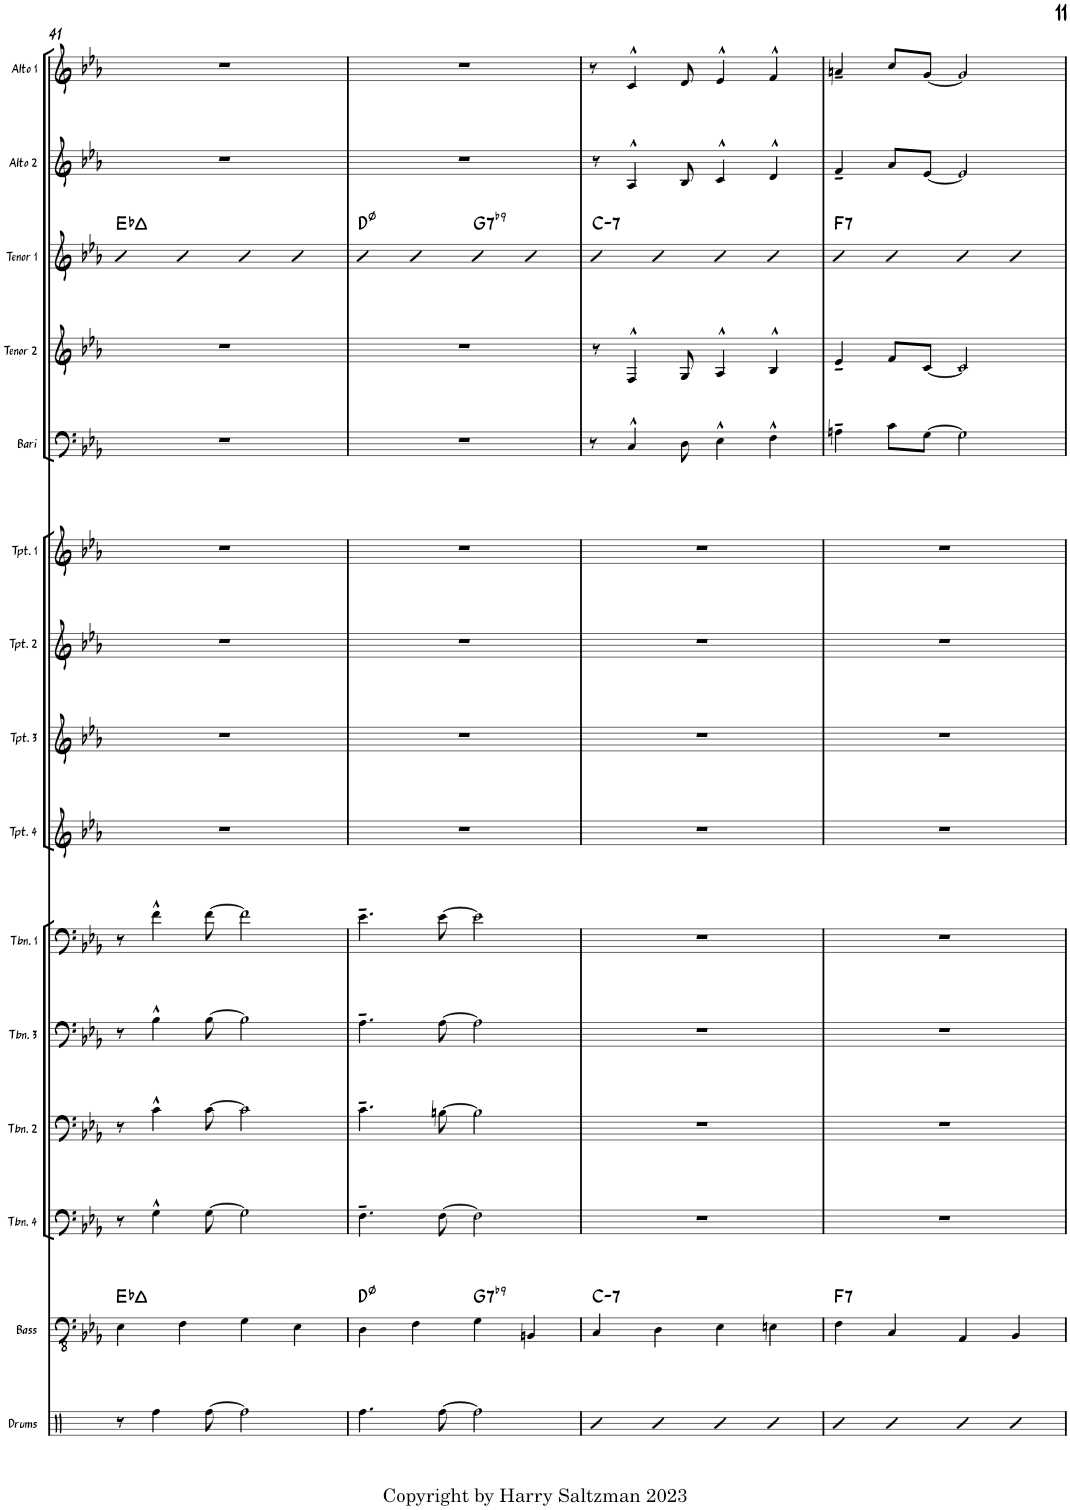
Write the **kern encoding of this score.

**kern	**kern	**harte	**kern	**kern	**harte	**kern	**harte	**kern	**kern	**kern	**kern	**kern	**kern	**kern	**kern	**kern	**kern	**kern	**harte	**kern	**kern
*part17	*part16	*part16	*part15	*part15	*part15	*part14	*part14	*part13	*part12	*part11	*part10	*part9	*part8	*part7	*part6	*part5	*part4	*part3	*part3	*part2	*part1
*staff18	*staff17	*	*staff16	*staff15	*	*staff14	*	*staff13	*staff12	*staff11	*staff10	*staff9	*staff8	*staff7	*staff6	*staff5	*staff4	*staff3	*	*staff2	*staff1
*I"Drums	*I"Bass	*	*I"Piano	*	*	*I"Guitar / Keys	*	*I"Trombone 4	*I"Trombone 2	*I"Trombone 3	*I"Trombone 1	*I"Trumpet 4	*I"Trumpet 3	*I"Trumpet 2	*I"Trumpet 1	*I"Bari Sax	*I"Tenor Sax 2	*I"Tenor Sax 1	*	*I"Alto Sax 2	*I"Alto Sax 1
*I'Drums	*I'Bass	*	*I'Pno.	*	*	*I'Git / key	*	*I'Tbn. 4	*I'Tbn. 2	*I'Tbn. 3	*I'Tbn. 1	*I'Tpt. 4	*I'Tpt. 3	*I'Tpt. 2	*I'Tpt. 1	*I'Bari	*I'Tenor 2	*I'Tenor 1	*	*I'Alto 2	*I'Alto 1
!!LO:PB:g=z
*clefX	*clefFv4	*	*clefF4	*clefG2	*	*clefGv2	*	*clefF4	*clefF4	*clefF4	*clefF4	*clefG2	*clefG2	*clefG2	*clefG2	*clefF4	*clefG2	*clefG2	*	*clefG2	*clefG2
*	*	*	*	*	*	*	*	*	*	*	*	*Trd1c2	*Trd1c2	*Trd1c2	*Trd1c2	*Trd12c21	*Trd8c14	*Trd8c14	*	*Trd5c9	*Trd5c9
*k[]	*k[b-e-a-]	*	*k[b-e-a-]	*k[b-e-a-]	*	*k[b-e-a-]	*	*k[b-e-a-]	*k[b-e-a-]	*k[b-e-a-]	*k[b-e-a-]	*k[b-e-a-]	*k[b-e-a-]	*k[b-e-a-]	*k[b-e-a-]	*k[b-e-a-]	*k[b-e-a-]	*k[b-e-a-]	*	*k[b-e-a-]	*k[b-e-a-]
*M4/4	*M4/4	*	*M4/4	*M4/4	*	*M4/4	*	*M4/4	*M4/4	*M4/4	*M4/4	*M4/4	*M4/4	*M4/4	*M4/4	*M4/4	*M4/4	*M4/4	*	*M4/4	*M4/4
=41	=41	=41	=41	=41	=41	=41	=41	=41	=41	=41	=41	=41	=41	=41	=41	=41	=41	=41	=41	=41	=41
8r	4EE-\	Eb:maj	4D	4b-	Eb:maj	4D	Eb:maj	8r	8r	8r	8r	1r	1r	1r	1r	1r	1r	4D	Eb:maj	1r	1r
4Rff\	.	.	.	.	.	.	.	4G^^\	4c^^\	4B-^^\	4f^^\	.	.	.	.	.	.	.	.	.	.
.	4FF\	.	4D	4b-	.	4D	.	.	.	.	.	.	.	.	.	.	.	4D	.	.	.
[8Rff\	.	.	.	.	.	.	.	[8G\	[8c\	[8B-\	[8f\	.	.	.	.	.	.	.	.	.	.
2Rff\]	4GG\	.	4D	4b-	.	4D	.	2G\]	2c\]	2B-\]	2f\]	.	.	.	.	.	.	4D	.	.	.
.	4EE-\	.	4D	4b-	.	4D	.	.	.	.	.	.	.	.	.	.	.	4D	.	.	.
=42	=42	=42	=42	=42	=42	=42	=42	=42	=42	=42	=42	=42	=42	=42	=42	=42	=42	=42	=42	=42	=42
4.Rff\	4DD\	D:hdim7	4D	4b-	D:hdim7	4D	D:hdim7	4.F~\	4.c~\	4.A-~\	4.e-~\	1r	1r	1r	1r	1r	1r	4D	D:hdim7	1r	1r
.	4FF\	.	4D	4b-	.	4D	.	.	.	.	.	.	.	.	.	.	.	4D	.	.	.
[8Rff\	.	.	.	.	.	.	.	[8F\	[8Bn\	[8A-\	[8e-\	.	.	.	.	.	.	.	.	.	.
!	!	!LO:H:kt=7	!	!	!LO:H:kt=7	!	!LO:H:kt=7	!	!	!	!	!	!	!	!	!	!	!	!LO:H:kt=7	!	!
2Rff\]	4GG\	G:7(b9)	4D	4b-	G:7(b9)	4D	G:7(b9)	2F\]	2B\]	2A-\]	2e-\]	.	.	.	.	.	.	4D	G:7(b9)	.	.
.	4BBBn/	.	4D	4b-	.	4D	.	.	.	.	.	.	.	.	.	.	.	4D	.	.	.
=43	=43	=43	=43	=43	=43	=43	=43	=43	=43	=43	=43	=43	=43	=43	=43	=43	=43	=43	=43	=43	=43
!	!	!LO:H:kt=7	!	!	!LO:H:kt=7	!	!LO:H:kt=7	!	!	!	!	!	!	!	!	!	!	!	!LO:H:kt=7	!	!
4R	4CC/	C:min7	4D	4b-	C:min7	4D	C:min7	1r	1r	1r	1r	1r	1r	1r	1r	8r	8r	4D	C:min7	8r	8r
.	.	.	.	.	.	.	.	.	.	.	.	.	.	.	.	4C^^/	4F^^/	.	.	4A-^^/	4c^^/
4R	4DD\	.	4D	4b-	.	4D	.	.	.	.	.	.	.	.	.	.	.	4D	.	.	.
.	.	.	.	.	.	.	.	.	.	.	.	.	.	.	.	8D\	8G/	.	.	8B-/	8d/
4R	4EE-\	.	4D	4b-	.	4D	.	.	.	.	.	.	.	.	.	4E-^^\	4A-^^/	4D	.	4c^^/	4e-^^/
4R	4EEn\	.	4D	4b-	.	4D	.	.	.	.	.	.	.	.	.	4F^^\	4B-^^/	4D	.	4d^^/	4f^^/
=44	=44	=44	=44	=44	=44	=44	=44	=44	=44	=44	=44	=44	=44	=44	=44	=44	=44	=44	=44	=44	=44
!	!	!LO:H:kt=7	!	!	!LO:H:kt=7	!	!LO:H:kt=7	!	!	!	!	!	!	!	!	!	!	!	!LO:H:kt=7	!	!
4R	4FF\	F:7	4D	4b-	F:7	4D	F:7	1r	1r	1r	1r	1r	1r	1r	1r	4An~\	4e-~/	4D	F:7	4f~/	4an~/
4R	4CC/	.	4D	4b-	.	4D	.	.	.	.	.	.	.	.	.	8c\L	8f/L	4D	.	8a-/L	8cc/L
.	.	.	.	.	.	.	.	.	.	.	.	.	.	.	.	[8G\J	[8c/J	.	.	[8e-/J	[8g/J
4R	4AAA-/	.	4D	4b-	.	4D	.	.	.	.	.	.	.	.	.	2G\]	2c/]	4D	.	2e-/]	2g/]
4R	4BBB-/	.	4D	4b-	.	4D	.	.	.	.	.	.	.	.	.	.	.	4D	.	.	.
=	=	=	=	=	=	=	=	=	=	=	=	=	=	=	=	=	=	=	=	=	=
*-	*-	*-	*-	*-	*-	*-	*-	*-	*-	*-	*-	*-	*-	*-	*-	*-	*-	*-	*-	*-	*-
